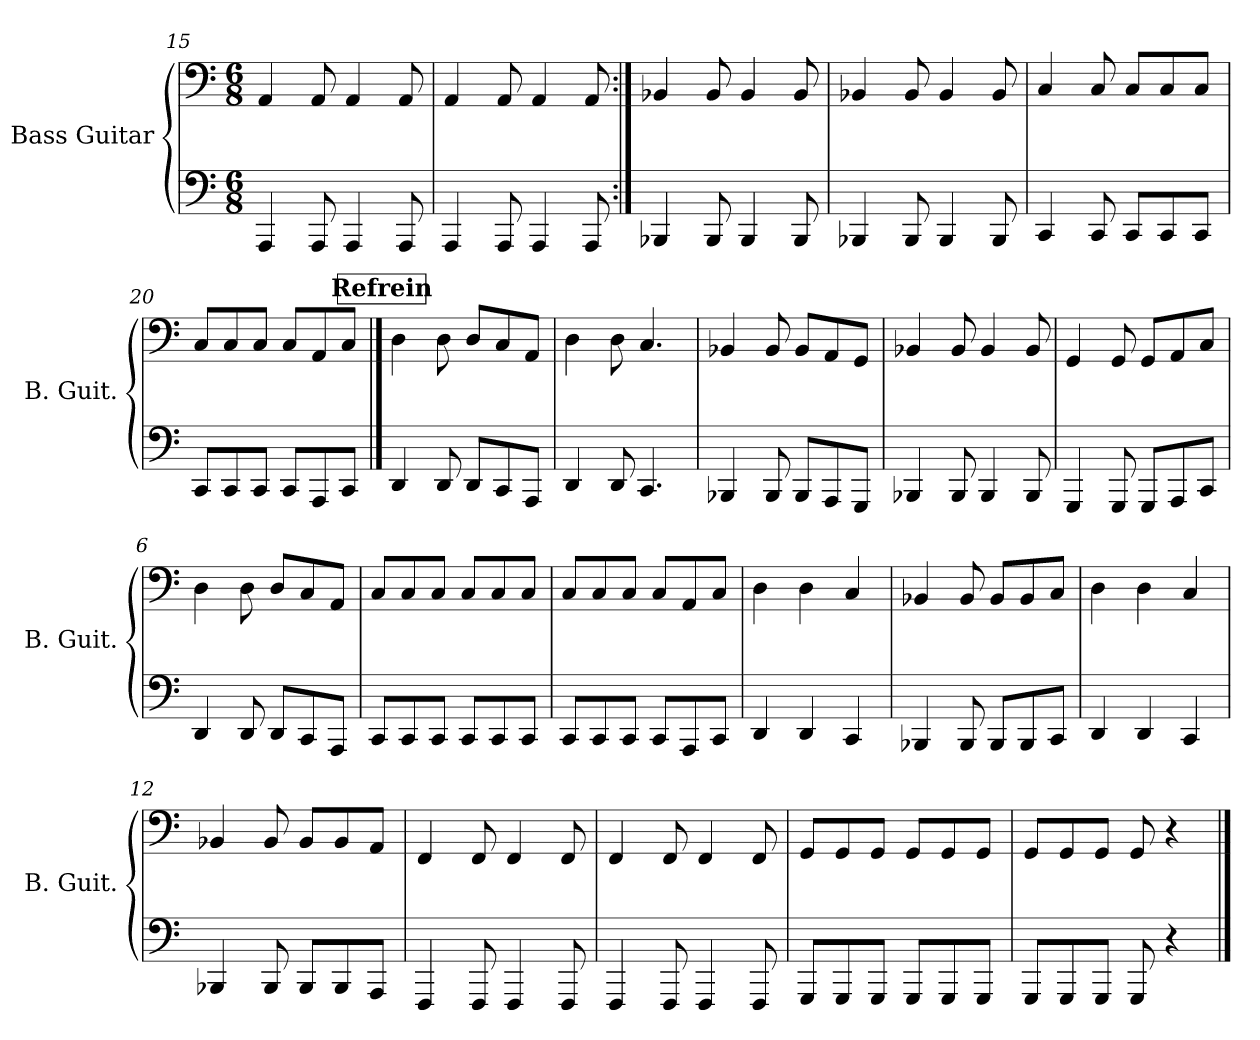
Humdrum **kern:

**kern	**kern
*part1	*part1
*staff2	*staff1
*I"Bass Guitar	*
*I'B. Guit.	*
*	*clefF4
*ITrd7c12	*ITrd7c12
*k[]	*k[]
*M6/8	*M6/8
=15	=15
4AAAA	4AAA/
8AAAA	8AAA/
4AAAA	4AAA/
8AAAA	8AAA/
=16	=16
4AAAA	4AAA/
8AAAA	8AAA/
4AAAA	4AAA/
8AAAA	8AAA/
!!LO:LB:g=z
=17:|!	=17:|!
4BBBB-	4BBB-X/
8BBBB-	8BBB-/
4BBBB-	4BBB-/
8BBBB-	8BBB-/
=18	=18
4BBBB-X	4BBB-X/
8BBBB-	8BBB-/
4BBBB-	4BBB-/
8BBBB-	8BBB-/
=19	=19
4CCC	4CC/
8CCC	8CC/
8CCCL	8CC/L
8CCC	8CC/
8CCCJ	8CC/J
=20	=20
8CCCL	8CC/L
8CCC	8CC/
8CCCJ	8CC/J
8CCCL	8CC/L
8AAAA	8AAA/
8CCCJ	8CC/J
!!LO:LB:g=z
!!LO:REH:place=s1:a:B:fs=14:t=Refrein
==1	==1
*stria4	*
4DDD	4DD\
8DDD	8DD\
8DDDL	8DD/L
8CCC	8CC/
8AAAAJ	8AAA/J
=2	=2
4DDD	4DD\
8DDD	8DD\
4.CCC	4.CC/
=3	=3
4BBBB-X	4BBB-X/
8BBBB-	8BBB-/
8BBBB-L	8BBB-/L
8AAAA	8AAA/
8GGGGJ	8GGG/J
=4	=4
4BBBB-X	4BBB-X/
8BBBB-	8BBB-/
4BBBB-	4BBB-/
8BBBB-	8BBB-/
=5	=5
4GGGG	4GGG/
8GGGG	8GGG/
8GGGGL	8GGG/L
8AAAA	8AAA/
8CCCJ	8CC/J
=6	=6
4DDD	4DD\
8DDD	8DD\
8DDDL	8DD/L
8CCC	8CC/
8AAAAJ	8AAA/J
=7	=7
8CCCL	8CC/L
8CCC	8CC/
8CCCJ	8CC/J
8CCCL	8CC/L
8CCC	8CC/
8CCCJ	8CC/J
=8	=8
8CCCL	8CC/L
8CCC	8CC/
8CCCJ	8CC/J
8CCCL	8CC/L
8AAAA	8AAA/
8CCCJ	8CC/J
!!LO:PB:g=z
=9	=9
4DDD	4DD\
4DDD	4DD\
4CCC	4CC/
=10	=10
4BBBB-X	4BBB-X/
8BBBB-	8BBB-/
8BBBB-L	8BBB-/L
8BBBB-	8BBB-/
8CCCJ	8CC/J
=11	=11
4DDD	4DD\
4DDD	4DD\
4CCC	4CC/
=12	=12
4BBBB-X	4BBB-X/
8BBBB-	8BBB-/
8BBBB-L	8BBB-/L
8BBBB-	8BBB-/
8AAAAJ	8AAA/J
=13	=13
4FFFF	4FFF/
8FFFF	8FFF/
4FFFF	4FFF/
8FFFF	8FFF/
=14	=14
4FFFF	4FFF/
8FFFF	8FFF/
4FFFF	4FFF/
8FFFF	8FFF/
=15	=15
8GGGGL	8GGG/L
8GGGG	8GGG/
8GGGGJ	8GGG/J
8GGGGL	8GGG/L
8GGGG	8GGG/
8GGGGJ	8GGG/J
=16	=16
8GGGGL	8GGG/L
8GGGG	8GGG/
8GGGGJ	8GGG/J
8GGGG	8GGG/
4r	4r
==	==
*-	*-
